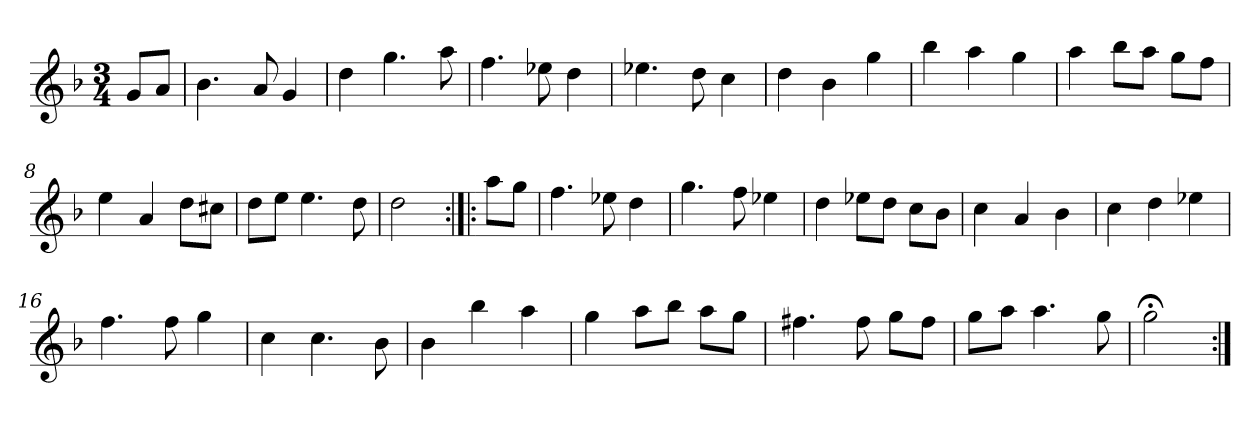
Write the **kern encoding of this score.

**kern
*part1
*staff1
*clefG2
*k[b-]
*G:dor
*M3/4
*MM120
=
8g/L
8a/J
=1
4.b-
8a
4g
=2
4dd
4.gg
8aa
=3
4.ff
8ee-X
4dd
=4
4.ee-X
8dd
4cc
=5
4dd
4b-
4gg
=6
4bb-
4aa
4gg
=7
4aa
8bb-\L
8aa\J
8gg\L
8ff\J
=8
4ee
4a
8dd\L
8cc#X\J
=9
8dd\L
8ee\J
4.ee
8dd
=10
2dd
=:|!|:
8aa\L
8gg\J
=11
4.ff
8ee-X
4dd
=12
4.gg
8ff
4ee-X
=13
4dd
8ee-X\L
8dd\J
8cc\L
8b-\J
=14
4cc
4a
4b-
=15
4cc
4dd
4ee-X
=16
4.ff
8ff
4gg
=17
4cc
4.cc
8b-
=18
4b-
4bb-
4aa
=19
4gg
8aa\L
8bb-\J
8aa\L
8gg\J
=20
4.ff#X
8ff#
8gg\L
8ff#\J
=21
8gg\L
8aa\J
4.aa
8gg
=22
2gg;<
=:|!
*-
